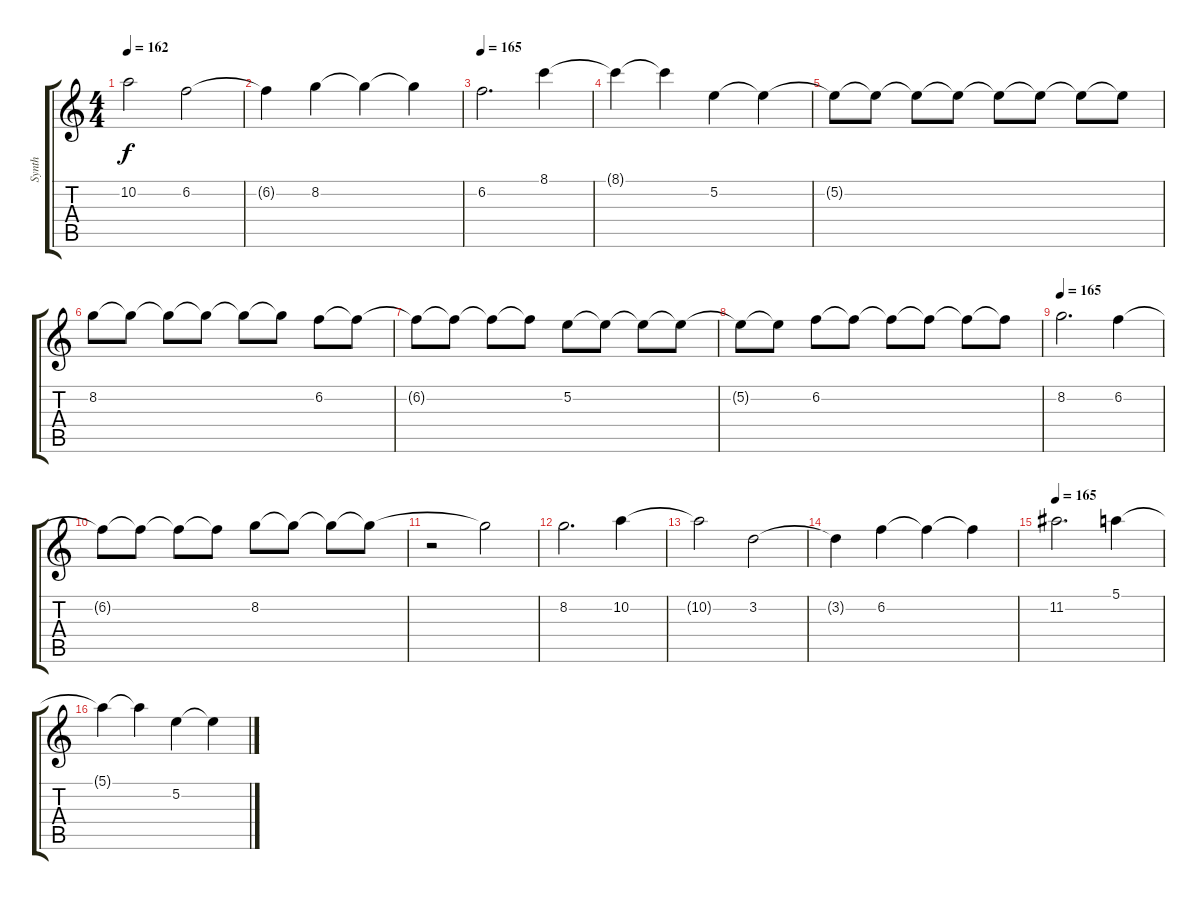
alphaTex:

\track ("Synth" "Synth") {instrument musicbox}
\staff {score tabs}
\tuning (E5 B4 G4 D4 A3 D3) {hide}
\ts (4 4)
\tempo 162
\clef g2
\ks c
10.2{t}.2{dy f} 6.2.2 |
6.2{t}.4 8.2.4 8.2{t}.4 8.2{t}.4 |
\tempo 165
6.2.2{d} 8.1.4 |
8.1{t}.4 8.1{t}.4 5.2.4 5.2{t}.4 |
5.2{t}.8 5.2{t}.8 5.2{t}.8 5.2{t}.8 5.2{t}.8 5.2{t}.8 5.2{t}.8 5.2{t}.8 |
8.2.8 8.2{t}.8 8.2{t}.8 8.2{t}.8 8.2{t}.8 8.2{t}.8 6.2.8 6.2{t}.8 |
6.2{t}.8 6.2{t}.8 6.2{t}.8 6.2{t}.8 5.2.8 5.2{t}.8 5.2{t}.8 5.2{t}.8 |
5.2{t}.8 5.2{t}.8 6.2.8 6.2{t}.8 6.2{t}.8 6.2{t}.8 6.2{t}.8 6.2{t}.8 |
\tempo 165
8.2.2{d} 6.2.4 |
6.2{t}.8 6.2{t}.8 6.2{t}.8 6.2{t}.8 8.2.8 8.2{t}.8 8.2{t}.8 8.2{t}.8 |
r.2 8.2{t}.2 |
8.2.2{d} 10.2.4 |
10.2{t}.2 3.2.2 |
3.2{t}.4 6.2.4 6.2{t}.4 6.2{t}.4 |
\tempo 165
11.2.2{d} 5.1.4 |
5.1{t}.4 5.1{t}.4 5.2.4 5.2{t}.4
